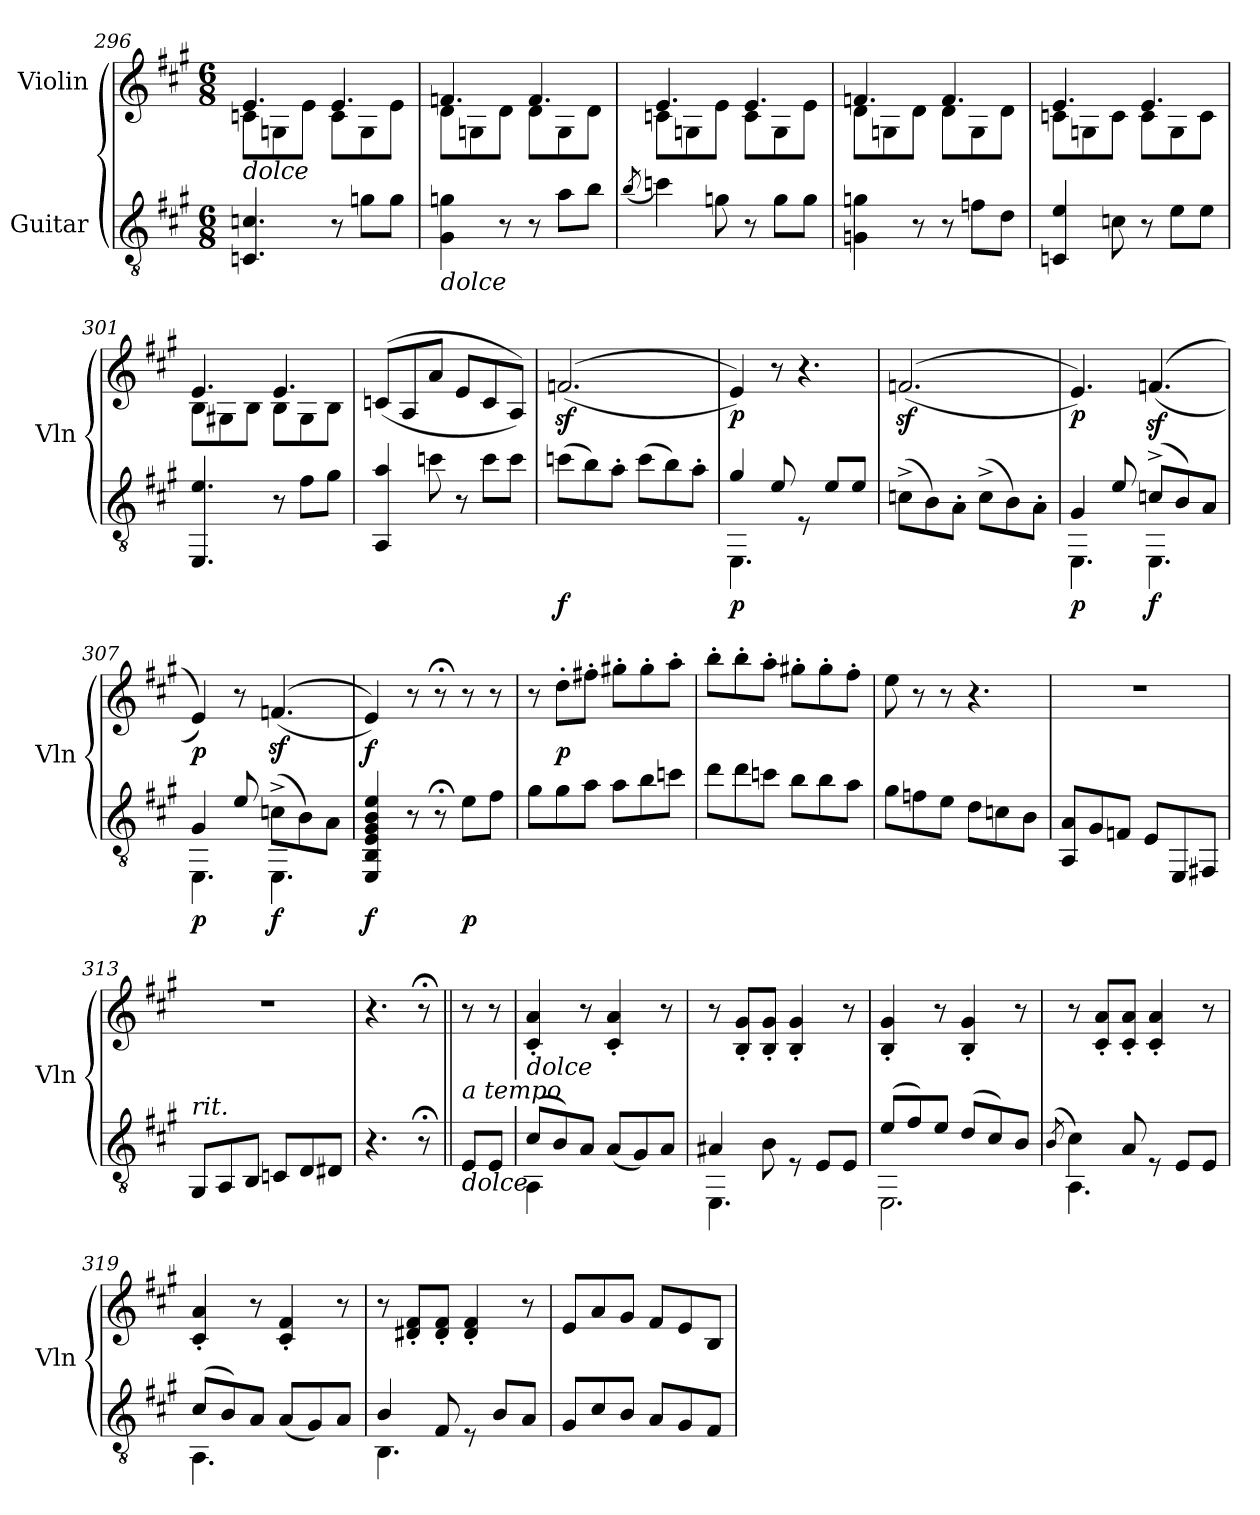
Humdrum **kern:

**kern	**dynam	**kern	**dynam
*part2	*part2	*part1	*part1
*staff2	*staff2	*staff1	*staff1
*I"Guitar	*	*I"Violin	*
*	*	*I'Vln	*
!!LO:LB:g=z
*clefGv2	*	*clefG2	*
*k[f#c#g#]	*	*k[f#c#g#]	*
*M6/8	*	*M6/8	*
=296	=296	=296	=296
*	*	*^	*
!	!	!LO:TX:b:i:t=dolce	!	!
4.Cn/ 4.cn/	.	4.e/	8cn\L	.
.	.	.	8Gn\	.
.	.	.	8e\J	.
8r	.	4.e/	8c\L	.
8gn\L	.	.	8G\	.
8g\J	.	.	8e\J	.
=297	=297	=297	=297	=297
!LO:TX:b:i:t=dolce	!	!	!	!
4G#\ 4gn\	.	4.fn/	8d\L	.
.	.	.	8Gn\	.
8r	.	.	8d\J	.
8r	.	4.f/	8d\L	.
8a\L	.	.	8G\	.
8b\J	.	.	8d\J	.
=298	=298	=298	=298	=298
(8qb/	.	.	.	.
4ccn\)	.	4.e/	8cn\L	.
.	.	.	8Gn\	.
8gn\	.	.	8e\J	.
8r	.	4.e/	8c\L	.
8g\L	.	.	8G\	.
8g\J	.	.	8e\J	.
=299	=299	=299	=299	=299
4Gn\ 4gn\	.	4.fn/	8d\L	.
.	.	.	8Gn\	.
8r	.	.	8d\J	.
8r	.	4.f/	8d\L	.
8fn\L	.	.	8G\	.
8d\J	.	.	8d\J	.
=300	=300	=300	=300	=300
4Cn/ 4e/	.	4.e/	8cn\L	.
.	.	.	8Gn\	.
8cn\	.	.	8c\J	.
8r	.	4.e/	8c\L	.
8e\L	.	.	8G\	.
8e\J	.	.	8c\J	.
=301	=301	=301	=301	=301
4.EE/ 4.e/	.	4.e/	8B\L	.
.	.	.	8G#X\	.
.	.	.	8B\J	.
8r	.	4.e/	8B\L	.
8f#\L	.	.	8G#\	.
8g#\J	.	.	8B\J	.
*	*	*v	*v	*
!!LO:PB:g=z
=302	=302	=302	=302
4AA/ 4a/	.	((8cn/L	.
.	.	8A/	.
8ccn\	.	8a/J	.
8r	.	8e/L	.
8cc\L	.	8c/	.
8cc\J	.	8A/J))	.
=303	=303	=303	=303
!	!LO:DY:b	!	!
(8ccn\L	f	((2.fnz</	.
8b\)	.	.	.
8a'\J	.	.	.
(8cc\L	.	.	.
8b\)	.	.	.
8a'\J	.	.	.
=304	=304	=304	=304
*^	*	*	*
!	!	!LO:DY:b	!	!LO:DY:b
4g#/	4.EE\	p	4e/))	p
8e/	.	.	8r	.
8rE	4.ryy	.	4.r	.
8e/L	.	.	.	.
8e/J	.	.	.	.
*v	*v	*	*	*
=305	=305	=305	=305
(8cn^\L	.	((2.fnz</	.
8B\)	.	.	.
8A'\J	.	.	.
(8c^\L	.	.	.
8B\)	.	.	.
8A'\J	.	.	.
=306	=306	=306	=306
*^	*	*	*
!	!	!LO:DY:b	!	!LO:DY:b
4G#/	4.EE\	p	4.e/))	p
8e/	.	.	.	.
!	!	!LO:DY:b	!	!
(8cn^/L	4.EE\	f	((4.fnz</	.
8B/)	.	.	.	.
8A/J	.	.	.	.
=307	=307	=307	=307	=307
!	!	!LO:DY:b	!	!LO:DY:b
4G#/	4.EE\	p	4e/))	p
8e/	.	.	8r	.
!	!	!LO:DY:b	!	!
(>8cn^\L	4.EE\	f	((4.fnz</	.
8B\)	.	.	.	.
8A\J	.	.	.	.
*v	*v	*	*	*
=308	=308	=308	=308
!	!LO:DY:b	!	!LO:DY:b
4EE/ 4BB/ 4E/ 4G#/ 4B/ 4e/	f	4e/))	f
8r	.	8r	.
8r;<	.	8r;<	.
!	!LO:DY:b	!	!
8e\L	p	8r	.
8f#\J	.	8r	.
!!LO:LB:g=z
=309	=309	=309	=309
8g#\L	.	8r	.
!	!	!	!LO:DY:b
8g#\	.	8dd'\L	p
8a\J	.	8ff#X'\J	.
8a\L	.	8gg#X'\L	.
8b\	.	8gg#'\	.
8ccn\J	.	8aa'\J	.
=310	=310	=310	=310
8dd\L	.	8bb'\L	.
8dd\	.	8bb'\	.
8ccn\J	.	8aa'\J	.
8b\L	.	8gg#X'\L	.
8b\	.	8gg#'\	.
8a\J	.	8ff#'\J	.
=311	=311	=311	=311
8g#\L	.	8ee\	.
8fn\	.	8r	.
8e\J	.	8r	.
8d\L	.	4.r	.
8cn\	.	.	.
8B\J	.	.	.
=312	=312	=312	=312
8AA/ 8A/L	.	2.r	.
8G#/	.	.	.
8Fn/J	.	.	.
8E/L	.	.	.
8EE/	.	.	.
8FF#X/J	.	.	.
=313	=313	=313	=313
!LO:TX:a:i:t=rit.	!	!	!
8GG#/L	.	2.r	.
8AA/	.	.	.
8BB/J	.	.	.
8Cn/L	.	.	.
8D/	.	.	.
8D#X/J	.	.	.
=314	=314	=314	=314
4.r	.	4.r	.
8r;<	.	8r;<	.
=314X3||	=314X3||	=314X3||	=314X3||
!LO:TX:a:i:t=a tempo	!	!	!
!LO:TX:b:i:t=dolce	!	!	!
8E/L	.	8r	.
8E/J	.	8r	.
!!LO:LB:g=z
=315	=315	=315	=315
*^	*	*	*
!	!	!	!LO:TX:b:i:t=dolce	!
(8c#/L	4AA\	.	4c#/' 4a/'	.
8B/)	.	.	.	.
8A/J	2ryy	.	8r	.
(8A/L	.	.	4c#/' 4a/'	.
8G#/)	.	.	.	.
8A/J	.	.	8r	.
=316	=316	=316	=316	=316
4A#X/	4.EE\	.	8r	.
.	.	.	8B/' 8g#/'L	.
8B\	.	.	8B/' 8g#/'J	.
8rE	4.ryy	.	4B/' 4g#/'	.
8E/L	.	.	.	.
8E/J	.	.	8r	.
=317	=317	=317	=317	=317
(8e/L	2.EE\	.	4B/' 4g#/'	.
8f#/)	.	.	.	.
8e/J	.	.	8r	.
(8d/L	.	.	4B/' 4g#/'	.
8c#/)	.	.	.	.
8B/J	.	.	8r	.
=318	=318	=318	=318	=318
(8qB/	.	.	.	.
4c#\)	4.AA\	.	8r	.
.	.	.	8c#/' 8a/'L	.
8A/	.	.	8c#/' 8a/'J	.
8rE	4.ryy	.	4c#/' 4a/'	.
8E/L	.	.	.	.
8E/J	.	.	8r	.
=319	=319	=319	=319	=319
(8c#/L	4.AA\	.	4c#/' 4a/'	.
8B/)	.	.	.	.
8A/J	.	.	8r	.
(8A/L	4.ryy	.	4c#/' 4f#/'	.
8G#/)	.	.	.	.
8A/J	.	.	8r	.
=320	=320	=320	=320	=320
4B/	4.BB\	.	8r	.
.	.	.	8d#X/' 8f#/'L	.
8F#/	.	.	8d#/' 8f#/'J	.
8rE	4.ryy	.	4d#/' 4f#/'	.
8B/L	.	.	.	.
8A/J	.	.	8r	.
*v	*v	*	*	*
=321	=321	=321	=321
8G#/L	.	8e/L	.
8c#/	.	8a/	.
8B/J	.	8g#/J	.
8A/L	.	8f#/L	.
8G#/	.	8e/	.
8F#/J	.	8B/J	.
=	=	=	=
*-	*-	*-	*-
